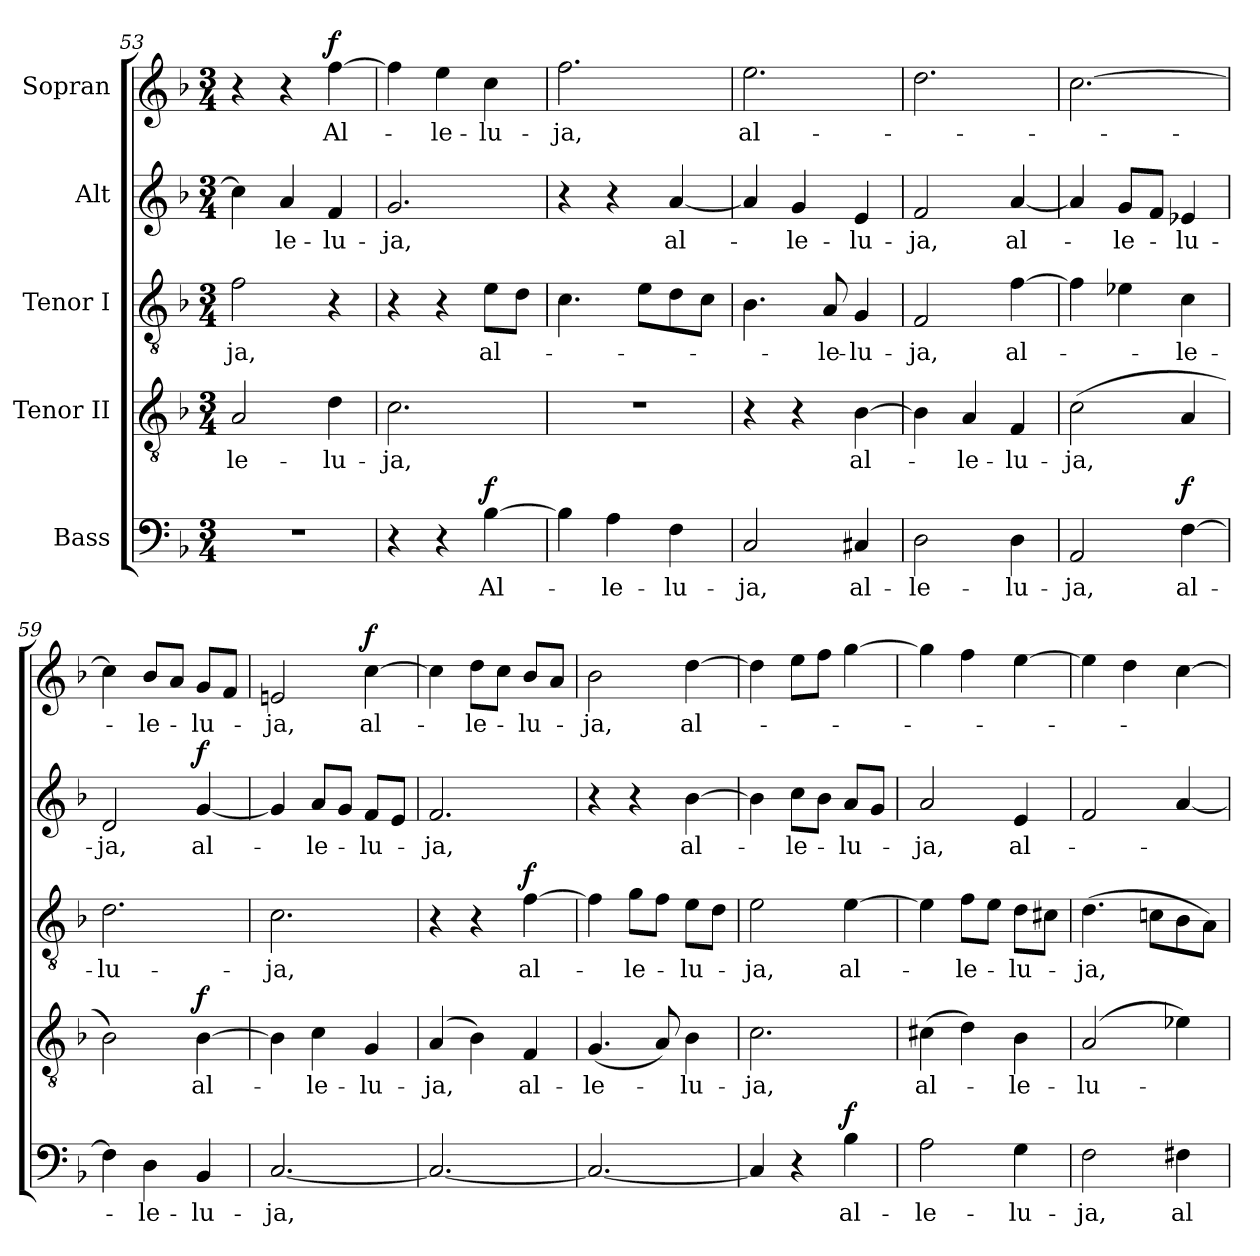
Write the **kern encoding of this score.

**kern	**text	**dynam	**kern	**text	**dynam	**kern	**text	**dynam	**kern	**text	**dynam	**kern	**text	**dynam
*part5	*part5	*part5	*part4	*part4	*part4	*part3	*part3	*part3	*part2	*part2	*part2	*part1	*part1	*part1
*staff5	*staff5	*staff5	*staff4	*staff4	*staff4	*staff3	*staff3	*staff3	*staff2	*staff2	*staff2	*staff1	*staff1	*staff1
*I"Bass	*	*	*I"Tenor II	*	*	*I"Tenor I	*	*	*I"Alt	*	*	*I"Sopran	*	*
*clefF4	*	*	*clefGv2	*	*	*clefGv2	*	*	*clefG2	*	*	*clefG2	*	*
*k[b-]	*	*	*k[b-]	*	*	*k[b-]	*	*	*k[b-]	*	*	*k[b-]	*	*
*F:	*	*	*F:	*	*	*F:	*	*	*F:	*	*	*F:	*	*
*M3/4	*	*	*M3/4	*	*	*M3/4	*	*	*M3/4	*	*	*M3/4	*	*
=53	=53	=53	=53	=53	=53	=53	=53	=53	=53	=53	=53	=53	=53	=53
2.r	.	.	2A/	-le-	.	2f\	-ja,	.	4cc\]	.	.	4r	.	.
.	.	.	.	.	.	.	.	.	4a/	-le-	.	4r	.	.
!	!	!	!	!	!	!	!	!	!	!	!	!	!	!LO:DY:a
.	.	.	4d\	-lu-	.	4r	.	.	4f/	-lu-	.	[4ff\	Al-	f
=54	=54	=54	=54	=54	=54	=54	=54	=54	=54	=54	=54	=54	=54	=54
4r	.	.	2.c\	-ja,	.	4r	.	.	2.g/	-ja,	.	4ff\]	.	.
4r	.	.	.	.	.	4r	.	.	.	.	.	4ee\	-le-	.
!	!	!LO:DY:a	!	!	!	!	!	!	!	!	!	!	!	!
[4B-\	Al-	f	.	.	.	8e\L	al-	.	.	.	.	4cc\	-lu-	.
.	.	.	.	.	.	8d\J	.	.	.	.	.	.	.	.
!!LO:PB:g=z
=55	=55	=55	=55	=55	=55	=55	=55	=55	=55	=55	=55	=55	=55	=55
4B-\]	.	.	2.r	.	.	4.c\	.	.	4r	.	.	2.ff\	-ja,	.
4A\	-le-	.	.	.	.	.	.	.	4r	.	.	.	.	.
.	.	.	.	.	.	8e\L	.	.	.	.	.	.	.	.
4F\	-lu-	.	.	.	.	8d\	.	.	[4a/	al-	.	.	.	.
.	.	.	.	.	.	8c\J	.	.	.	.	.	.	.	.
=56	=56	=56	=56	=56	=56	=56	=56	=56	=56	=56	=56	=56	=56	=56
2C/	-ja,	.	4r	.	.	4.B-\	.	.	4a/]	.	.	2.ee\	al-	.
.	.	.	4r	.	.	.	.	.	4g/	-le-	.	.	.	.
.	.	.	.	.	.	8A/	-le-	.	.	.	.	.	.	.
4C#X/	al-	.	[4B-\	al-	.	4G/	-lu-	.	4e/	-lu-	.	.	.	.
=57	=57	=57	=57	=57	=57	=57	=57	=57	=57	=57	=57	=57	=57	=57
2D\	-le-	.	4B-\]	.	.	2F/	-ja,	.	2f/	-ja,	.	2.dd\	.	.
.	.	.	4A/	-le-	.	.	.	.	.	.	.	.	.	.
4D\	-lu-	.	4F/	-lu-	.	[4f\	al-	.	[4a/	al-	.	.	.	.
=58	=58	=58	=58	=58	=58	=58	=58	=58	=58	=58	=58	=58	=58	=58
2AA/	-ja,	.	(2c\	-ja,	.	4f\]	.	.	4a/]	.	.	[2.cc\	.	.
.	.	.	.	.	.	4e-X\	.	.	8g/L	-le-	.	.	.	.
.	.	.	.	.	.	.	.	.	8f/J	.	.	.	.	.
!	!	!LO:DY:a	!	!	!	!	!	!	!	!	!	!	!	!
[4F\	al-	f	4A/	.	.	4c\	-le-	.	4e-X/	-lu-	.	.	.	.
=59	=59	=59	=59	=59	=59	=59	=59	=59	=59	=59	=59	=59	=59	=59
4F\]	.	.	2B-\)	.	.	2.d\	-lu-	.	2d/	-ja,	.	4cc\]	.	.
4D\	-le-	.	.	.	.	.	.	.	.	.	.	8b-/L	-le-	.
.	.	.	.	.	.	.	.	.	.	.	.	8a/J	.	.
!	!	!	!	!	!LO:DY:a	!	!	!	!	!	!LO:DY:a	!	!	!
4BB-/	-lu-	.	[4B-\	al-	f	.	.	.	[4g/	al-	f	8g/L	-lu-	.
.	.	.	.	.	.	.	.	.	.	.	.	8f/J	.	.
=60	=60	=60	=60	=60	=60	=60	=60	=60	=60	=60	=60	=60	=60	=60
[2.C/	-ja,	.	4B-\]	.	.	2.c\	-ja,	.	4g/]	.	.	2en/	-ja,	.
.	.	.	4c\	-le-	.	.	.	.	8a/L	-le-	.	.	.	.
.	.	.	.	.	.	.	.	.	8g/J	.	.	.	.	.
!	!	!	!	!	!	!	!	!	!	!	!	!	!	!LO:DY:a
.	.	.	4G/	-lu-	.	.	.	.	8f/L	-lu-	.	[4cc\	al-	f
.	.	.	.	.	.	.	.	.	8e/J	.	.	.	.	.
=61	=61	=61	=61	=61	=61	=61	=61	=61	=61	=61	=61	=61	=61	=61
2.C/_	.	.	(>4A/	-ja,	.	4r	.	.	2.f/	-ja,	.	4cc\]	.	.
.	.	.	4B-\)	.	.	4r	.	.	.	.	.	8dd\L	-le-	.
.	.	.	.	.	.	.	.	.	.	.	.	8cc\J	.	.
!	!	!	!	!	!	!	!	!LO:DY:a	!	!	!	!	!	!
.	.	.	4F/	al-	.	[4f\	al-	f	.	.	.	8b-/L	-lu-	.
.	.	.	.	.	.	.	.	.	.	.	.	8a/J	.	.
!!LO:LB:g=z
=62	=62	=62	=62	=62	=62	=62	=62	=62	=62	=62	=62	=62	=62	=62
2.C/_	.	.	(4.G/	-le-	.	4f\]	.	.	4r	.	.	2b-\	-ja,	.
.	.	.	.	.	.	8g\L	-le-	.	4r	.	.	.	.	.
.	.	.	8A/)	.	.	8f\J	.	.	.	.	.	.	.	.
.	.	.	4B-\	-lu-	.	8e\L	-lu-	.	[4b-\	al-	.	[4dd\	al-	.
.	.	.	.	.	.	8d\J	.	.	.	.	.	.	.	.
=63	=63	=63	=63	=63	=63	=63	=63	=63	=63	=63	=63	=63	=63	=63
4C/]	.	.	2.c\	-ja,	.	2e\	-ja,	.	4b-\]	.	.	4dd\]	.	.
4r	.	.	.	.	.	.	.	.	8cc\L	-le-	.	8ee\L	.	.
.	.	.	.	.	.	.	.	.	8b-\J	.	.	8ff\J	.	.
!	!	!LO:DY:a	!	!	!	!	!	!	!	!	!	!	!	!
4B-\	al-	f	.	.	.	[4e\	al-	.	8a/L	-lu-	.	[4gg\	.	.
.	.	.	.	.	.	.	.	.	8g/J	.	.	.	.	.
=64	=64	=64	=64	=64	=64	=64	=64	=64	=64	=64	=64	=64	=64	=64
2A\	-le-	.	(>4c#X\	al-	.	4e\]	.	.	2a/	-ja,	.	4gg\]	.	.
.	.	.	4d\)	.	.	8f\L	-le-	.	.	.	.	4ff\	.	.
.	.	.	.	.	.	8e\J	.	.	.	.	.	.	.	.
4G\	-lu-	.	4B-\	-le-	.	8d\L	-lu-	.	4e/	al-	.	[4ee\	.	.
.	.	.	.	.	.	8c#X\J	.	.	.	.	.	.	.	.
=65	=65	=65	=65	=65	=65	=65	=65	=65	=65	=65	=65	=65	=65	=65
2F\	-ja,	.	(>2A/	-lu-	.	(>4.d\	-ja,	.	2f/	.	.	4ee\]	.	.
.	.	.	.	.	.	.	.	.	.	.	.	4dd\	.	.
.	.	.	.	.	.	8cn\L	.	.	.	.	.	.	.	.
4F#X\	al-	.	4e-X\)	.	.	8B-\	.	.	[4a/	.	.	[4cc\	.	.
.	.	.	.	.	.	8A\J)	.	.	.	.	.	.	.	.
=	=	=	=	=	=	=	=	=	=	=	=	=	=	=
*-	*-	*-	*-	*-	*-	*-	*-	*-	*-	*-	*-	*-	*-	*-
